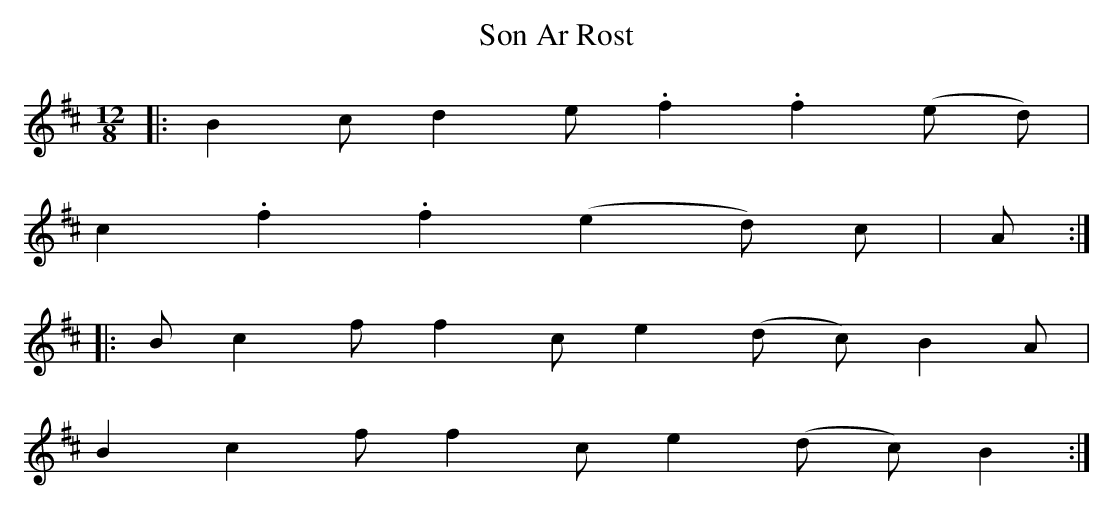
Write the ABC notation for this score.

X:1
T: Son Ar Rost
M: 12/8
L: 1/8
K: Bmin
|:B2 c d2 e .f2 .f2 (e d)|
c2 .f2 .f2 (e2 d) c |A:|
|:B c2 f f2 c e2 (d c) B2 A|
B2 c2 f f2 c e2 (d c) B2:|
